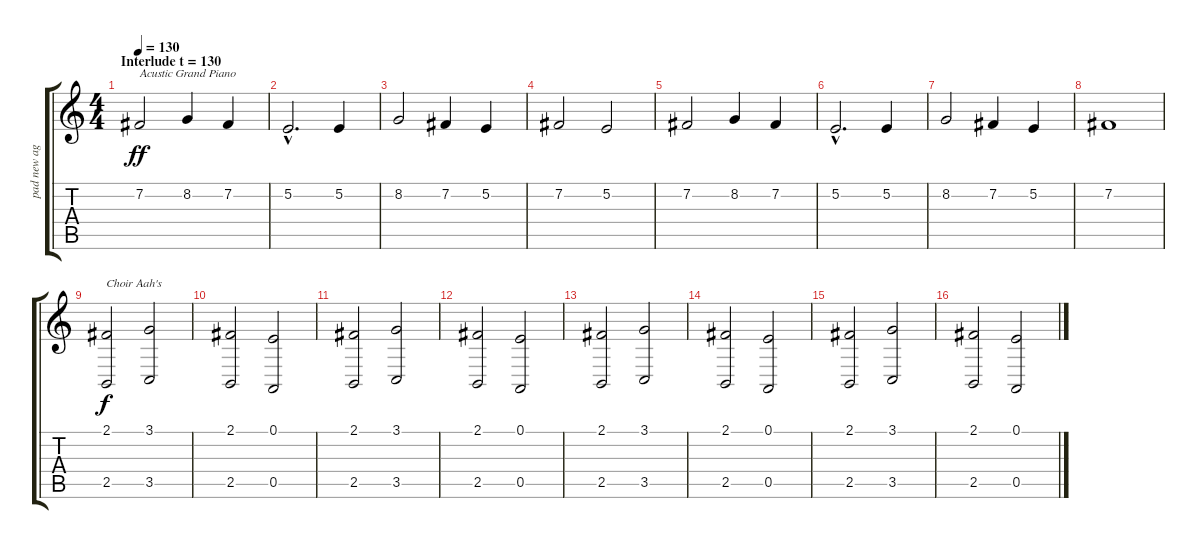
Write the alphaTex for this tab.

\track ("pad new age" "pad new ag") {instrument pad1newage}
\staff {score tabs}
\tuning (E4 B3 G3 D3 A2 E2) {hide}
\ts (4 4)
\section ("" "Interlude t = 130")
\tempo 130
\clef g2
\ks c
7.2.2{txt "Acustic Grand Piano" dy ff volume 16 instrument acousticgrandpiano} 8.2.4 7.2.4 |
5.2{hac}.2{d} 5.2.4 |
8.2.2 7.2.4 5.2.4 |
7.2.2 5.2.2 |
7.2.2 8.2.4 7.2.4 |
5.2{hac}.2{d} 5.2.4 |
8.2.2 7.2.4 5.2.4 |
7.2.1 |
(2.1 2.5).2{txt "Choir Aah's" dy f instrument choiraahs} (3.1 3.5).2 |
(2.1 2.5).2 (0.1 0.5).2 |
(2.1 2.5).2 (3.1 3.5).2 |
(2.1 2.5).2 (0.1 0.5).2 |
(2.1 2.5).2 (3.1 3.5).2 |
(2.1 2.5).2 (0.1 0.5).2 |
(2.1 2.5).2 (3.1 3.5).2 |
(2.1 2.5).2 (0.1 0.5).2
